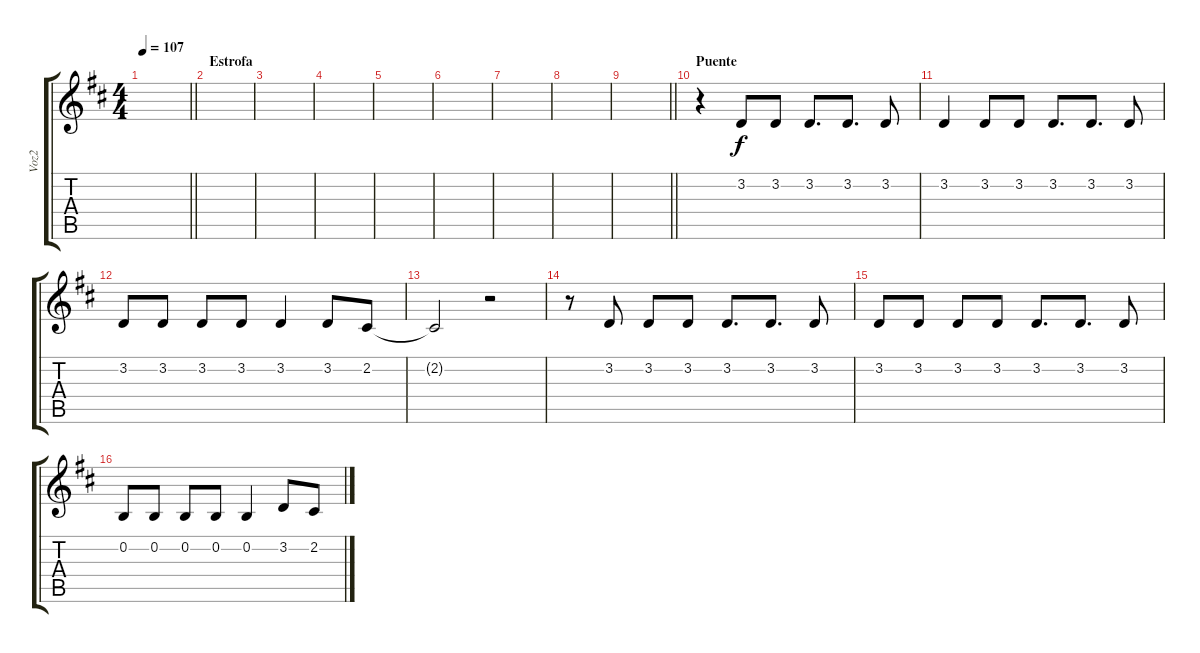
\track ("Voz2" "Voz2") {instrument altosax}
\staff {score tabs}
\tuning (E4 B3 G3 D3 A2 E2) {hide}
\ts (4 4)
\tempo 107
\clef g2
\barLineRight lightlight
\ks d
|
\section ("" "Estrofa")
|
|
|
|
|
|
|
\barLineRight lightlight
|
\section ("" "Puente")
r.4 3.2.8 3.2.8 3.2.8{d} 3.2.8{d} 3.2.8 |
3.2.4 3.2.8 3.2.8 3.2.8{d} 3.2.8{d} 3.2.8 |
3.2.8 3.2.8 3.2.8 3.2.8 3.2.4 3.2.8 2.2.8 |
2.2{t}.2 r.2 |
r.8 3.2.8 3.2.8 3.2.8 3.2.8{d} 3.2.8{d} 3.2.8 |
3.2.8 3.2.8 3.2.8 3.2.8 3.2.8{d} 3.2.8{d} 3.2.8 |
0.2.8 0.2.8 0.2.8 0.2.8 0.2.4 3.2.8 2.2.8
